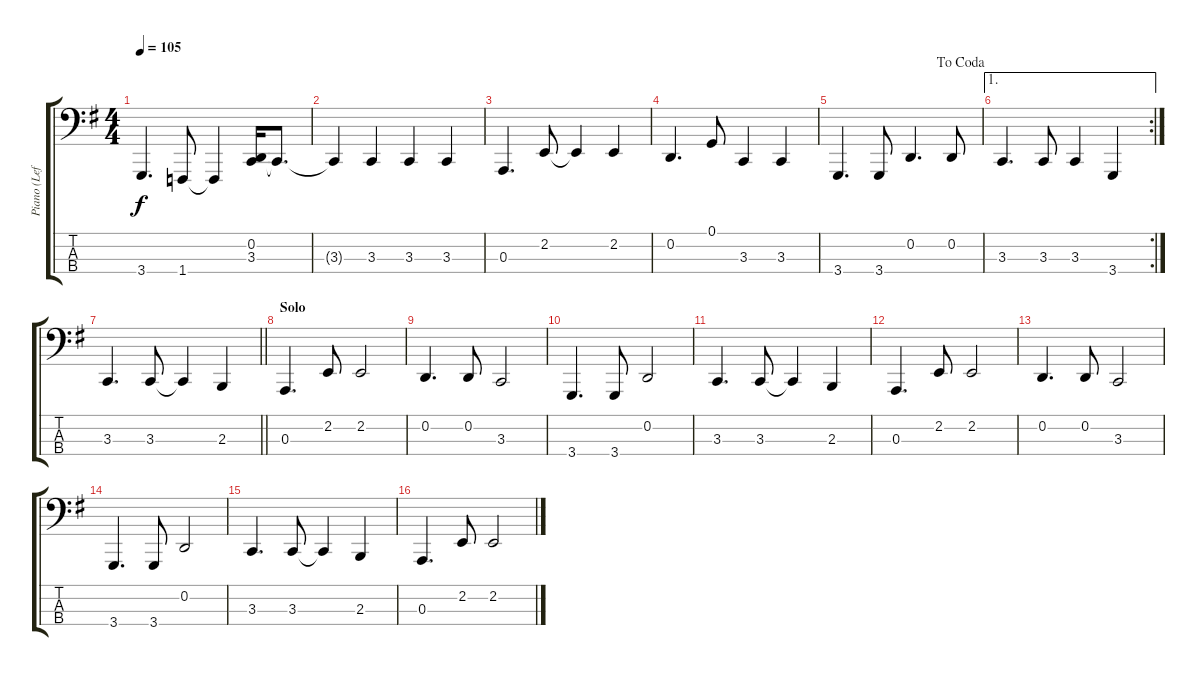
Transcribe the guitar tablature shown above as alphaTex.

\track ("Piano (Left)" "Piano (Lef") {instrument electricgrandpiano}
\staff {score tabs}
\tuning (G2 D2 A1 E1) {hide}
\ts (4 4)
\tempo 105
\clef f4
\ks g
3.4.4{d dy f} 1.4.8 1.4{t}.4 (0.2 3.3).16 3.3{t}.8{d} |
3.3{t}.4 3.3.4 3.3.4 3.3.4 |
0.3.4{d} 2.2.8 2.2{t}.4 2.2.4 |
0.2.4{d} 0.1.8 3.3.4 3.3.4 |
\jump dacoda
3.4.4{d} 3.4.8 0.2.4{d} 0.2.8 |
\ae 1
\rc 2
3.3.4{d} 3.3.8 3.3.4 3.4.4 |
\barLineRight lightlight
3.3.4{d} 3.3.8 3.3{t}.4 2.3.4 |
\section ("" "Solo")
0.3.4{d} 2.2.8 2.2.2 |
0.2.4{d} 0.2.8 3.3.2 |
3.4.4{d} 3.4.8 0.2.2 |
3.3.4{d} 3.3.8 3.3{t}.4 2.3.4 |
0.3.4{d} 2.2.8 2.2.2 |
0.2.4{d} 0.2.8 3.3.2 |
3.4.4{d} 3.4.8 0.2.2 |
3.3.4{d} 3.3.8 3.3{t}.4 2.3.4 |
0.3.4{d} 2.2.8 2.2.2
